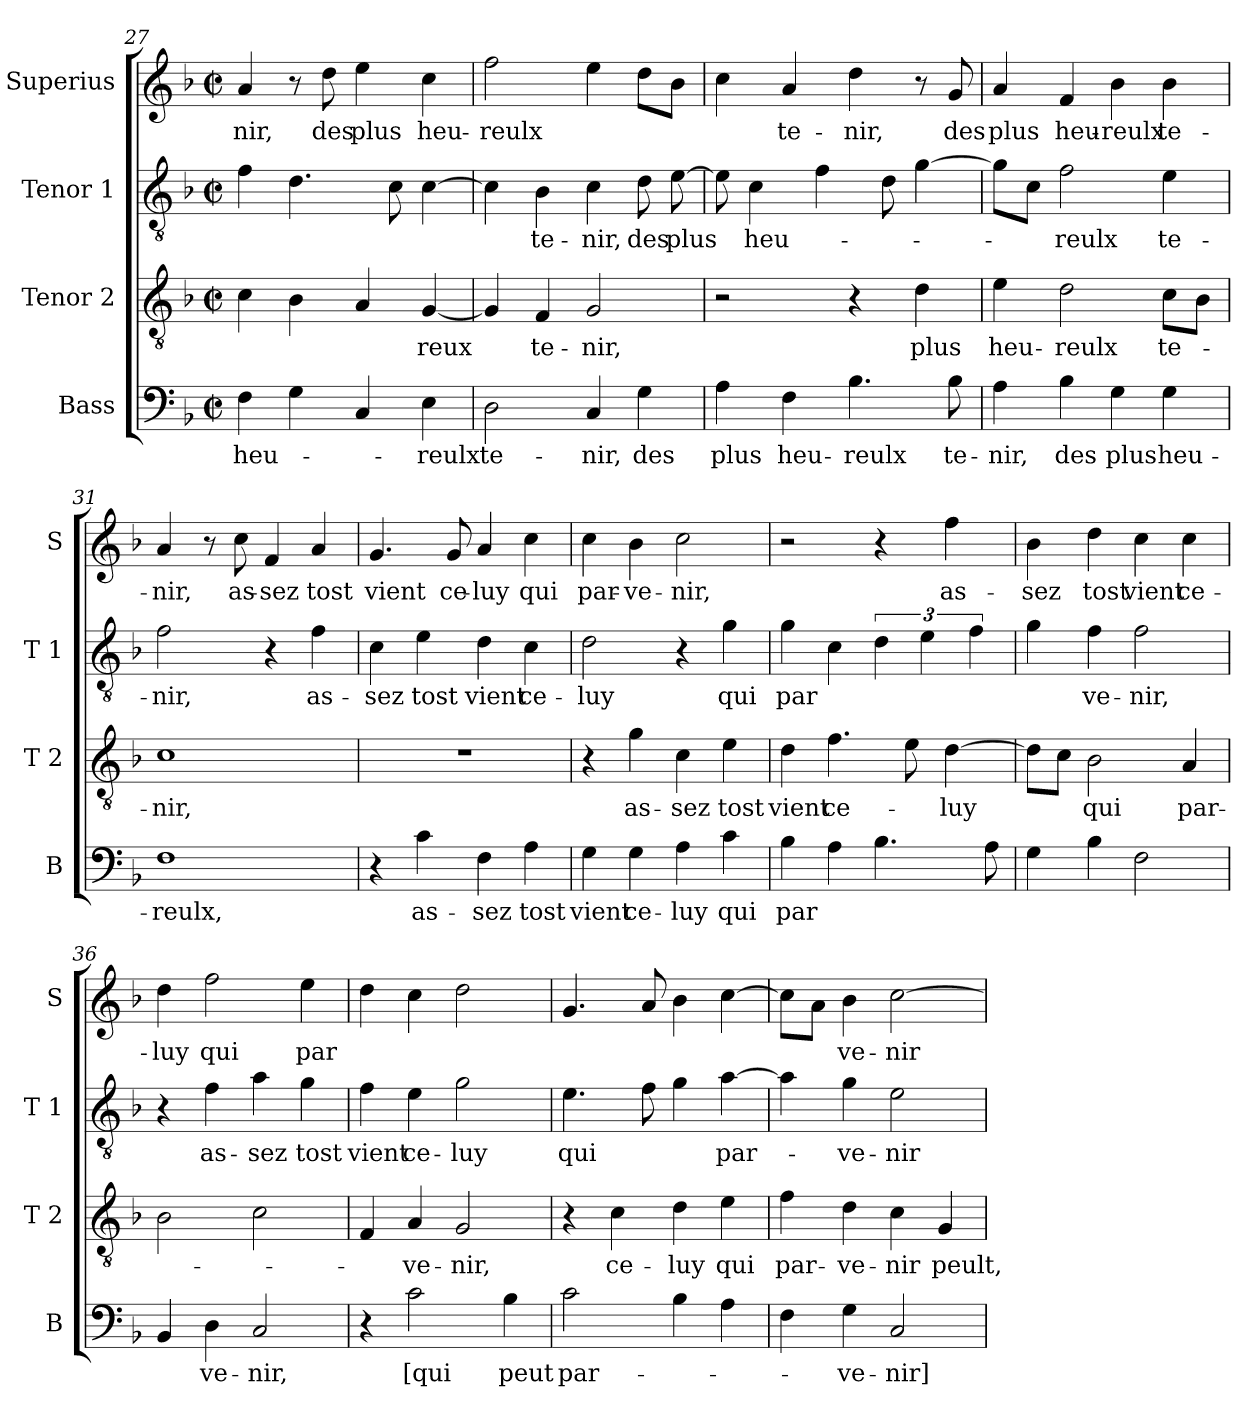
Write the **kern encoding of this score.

**kern	**text	**kern	**text	**kern	**text	**kern	**text
*part4	*part4	*part3	*part3	*part2	*part2	*part1	*part1
*staff4	*staff4	*staff3	*staff3	*staff2	*staff2	*staff1	*staff1
*I"Bass	*	*I"Tenor 2	*	*I"Tenor 1	*	*I"Superius	*
*I'B	*	*I'T 2	*	*I'T 1	*	*I'S	*
*clefF4	*	*clefGv2	*	*clefGv2	*	*clefG2	*
*k[b-]	*	*k[b-]	*	*k[b-]	*	*k[b-]	*
*F:	*	*F:	*	*F:	*	*F:	*
*M2/2	*	*M2/2	*	*M2/2	*	*M2/2	*
*met(c|)	*	*met(c|)	*	*met(c|)	*	*met(c|)	*
=27	=27	=27	=27	=27	=27	=27	=27
4F\	heu-	4c\	.	4f\	.	4a/	-nir,
4G\	.	4B-\	.	4.d\	.	8r	.
.	.	.	.	.	.	8dd\	des
4C/	.	4A/	.	.	.	4ee\	plus
.	.	.	.	8c\	.	.	.
4E\	-reulx	[4G/	-reux	[4c\	.	4cc\	heu-
=28	=28	=28	=28	=28	=28	=28	=28
2D\	te-	4G/]	.	4c\]	.	2ff\	-reulx
.	.	4F/	te-	4B-\	te-	.	.
4C/	-nir,	2G/	-nir,	4c\	-nir,	4ee\	.
4G\	des	.	.	8d\	des	8dd\L	.
.	.	.	.	[8e\	plus	8b-\J	.
=29	=29	=29	=29	=29	=29	=29	=29
4A\	plus	2r	.	8e\]	.	4cc\	.
.	.	.	.	4c\	heu-	.	.
4F\	heu-	.	.	.	.	4a/	te-
.	.	.	.	4f\	.	.	.
4.B-\	-reulx	4r	.	.	.	4dd\	-nir,
.	.	.	.	8d\	.	.	.
.	.	4d\	plus	[4g\	.	8r	.
8B-\	te-	.	.	.	.	8g/	des
=30	=30	=30	=30	=30	=30	=30	=30
4A\	-nir,	4e\	heu-	8g\L]	.	4a/	plus
.	.	.	.	8c\J	.	.	.
4B-\	des	2d\	-reulx	2f\	-reulx	4f/	heu-
4G\	plus	.	.	.	.	4b-\	-reulx
4G\	heu-	8c\L	te-	4e\	te-	4b-\	te-
.	.	8B-\J	.	.	.	.	.
!!LO:LB:g=z
=31	=31	=31	=31	=31	=31	=31	=31
1F	-reulx,	1c	-nir,	2f\	-nir,	4a/	-nir,
.	.	.	.	.	.	8r	.
.	.	.	.	.	.	8cc\	as-
.	.	.	.	4r	.	4f/	-sez
.	.	.	.	4f\	as-	4a/	tost
=32	=32	=32	=32	=32	=32	=32	=32
4r	.	1r	.	4c\	-sez	4.g/	vient
4c\	as-	.	.	4e\	tost	.	.
.	.	.	.	.	.	8g/	ce-
4F\	-sez	.	.	4d\	vient	4a/	-luy
4A\	tost	.	.	4c\	ce-	4cc\	qui
=33	=33	=33	=33	=33	=33	=33	=33
4G\	vient	4r	.	2d\	-luy	4cc\	par-
4G\	ce-	4g\	as-	.	.	4b-\	-ve-
4A\	-luy	4c\	-sez	4r	.	2cc\	-nir,
4c\	qui	4e\	tost	4g\	qui	.	.
=34	=34	=34	=34	=34	=34	=34	=34
4B-\	par	4d\	vient	4g\	par	2r	.
4A\	.	4.f\	ce-	4c\	.	.	.
4.B-\	.	.	.	6d\	.	4r	.
.	.	8e\	.	.	.	.	.
.	.	.	.	6e\	.	.	.
.	.	[4d\	-luy	.	.	4ff\	as-
.	.	.	.	6f\	.	.	.
8A\	.	.	.	.	.	.	.
=35	=35	=35	=35	=35	=35	=35	=35
4G\	.	8d\L]	.	4g\	.	4b-\	-sez
.	.	8c\J	.	.	.	.	.
4B-\	.	2B-\	qui	4f\	ve-	4dd\	tost
2F\	.	.	.	2f\	-nir,	4cc\	vient
.	.	4A/	par-	.	.	4cc\	ce-
!!LO:LB:g=z
=36	=36	=36	=36	=36	=36	=36	=36
4BB-/	.	2B-\	.	4r	.	4dd\	-luy
4D\	ve-	.	.	4f\	as-	2ff\	qui
2C/	-nir,	2c\	.	4a\	-sez	.	.
.	.	.	.	4g\	tost	4ee\	par
=37	=37	=37	=37	=37	=37	=37	=37
4r	.	4F/	.	4f\	vient	4dd\	.
2c\	[qui	4A/	-ve-	4e\	ce-	4cc\	.
.	.	2G/	-nir,	2g\	-luy	2dd\	.
4B-\	peut	.	.	.	.	.	.
=38	=38	=38	=38	=38	=38	=38	=38
2c\	par-	4r	.	4.e\	qui	4.g/	.
.	.	4c\	ce-	.	.	.	.
.	.	.	.	8f\	.	8a/	.
4B-\	.	4d\	-luy	4g\	.	4b-\	.
4A\	.	4e\	qui	[4a\	par-	[4cc\	.
=39	=39	=39	=39	=39	=39	=39	=39
4F\	.	4f\	par-	4a\]	.	8cc\L]	.
.	.	.	.	.	.	8a\J	.
4G\	-ve-	4d\	-ve-	4g\	-ve-	4b-\	ve-
2C/	-nir]	4c\	-nir	2e\	-nir	[2cc\	-nir
.	.	4G/	peult,	.	.	.	.
=	=	=	=	=	=	=	=
*-	*-	*-	*-	*-	*-	*-	*-
